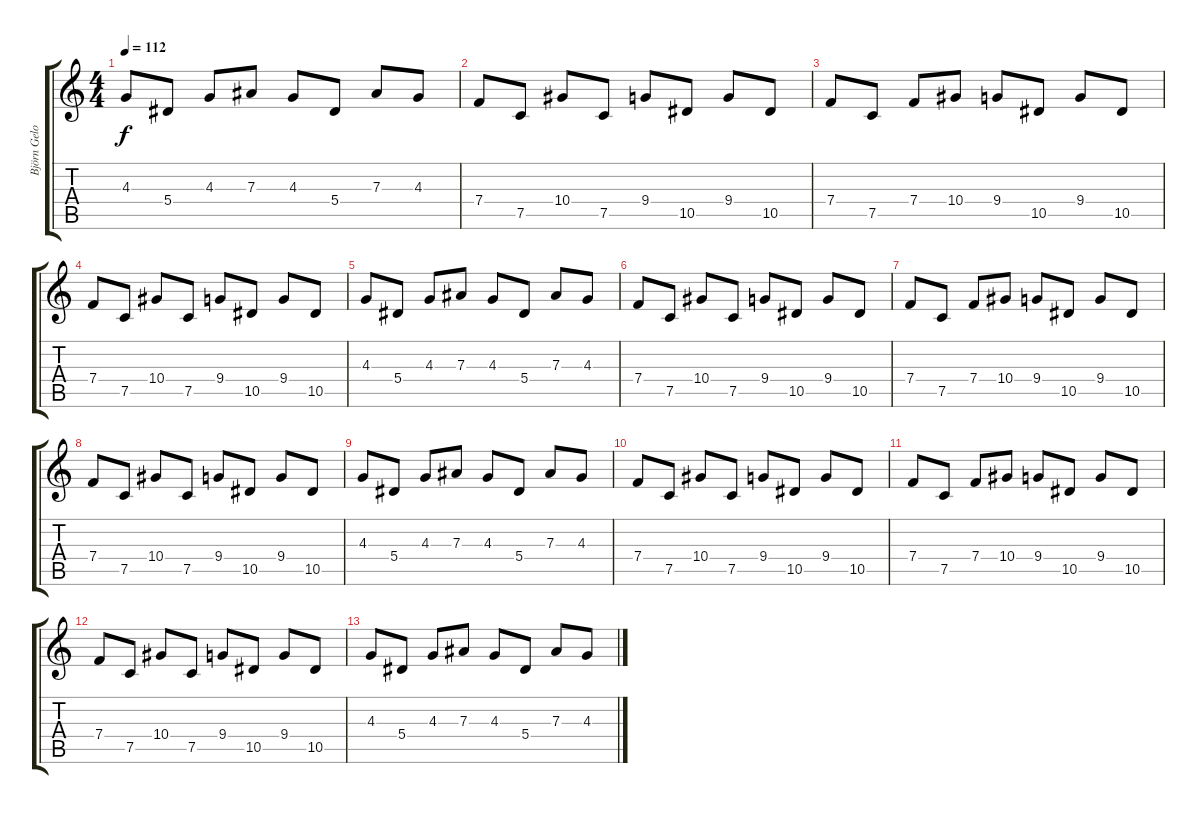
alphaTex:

\track ("Björn Gelotte" "Björn Gelo") {instrument distortionguitar}
\staff {score tabs}
\tuning (C4 G3 Eb3 Bb2 F2 C2) {hide}
\ts (4 4)
\tempo 112
\clef g2
\ks c
4.3.8{dy f} 5.4.8 4.3.8 7.3.8 4.3.8 5.4.8 7.3.8 4.3.8 |
7.4.8 7.5.8 10.4.8 7.5.8 9.4.8 10.5.8 9.4.8 10.5.8 |
7.4.8 7.5.8 7.4.8 10.4.8 9.4.8 10.5.8 9.4.8 10.5.8 |
7.4.8 7.5.8 10.4.8 7.5.8 9.4.8 10.5.8 9.4.8 10.5.8 |
4.3.8 5.4.8 4.3.8 7.3.8 4.3.8 5.4.8 7.3.8 4.3.8 |
7.4.8 7.5.8 10.4.8 7.5.8 9.4.8 10.5.8 9.4.8 10.5.8 |
7.4.8 7.5.8 7.4.8 10.4.8 9.4.8 10.5.8 9.4.8 10.5.8 |
7.4.8 7.5.8 10.4.8 7.5.8 9.4.8 10.5.8 9.4.8 10.5.8 |
4.3.8 5.4.8 4.3.8 7.3.8 4.3.8 5.4.8 7.3.8 4.3.8 |
7.4.8 7.5.8 10.4.8 7.5.8 9.4.8 10.5.8 9.4.8 10.5.8 |
7.4.8 7.5.8 7.4.8 10.4.8 9.4.8 10.5.8 9.4.8 10.5.8 |
7.4.8 7.5.8 10.4.8 7.5.8 9.4.8 10.5.8 9.4.8 10.5.8 |
4.3.8 5.4.8 4.3.8 7.3.8 4.3.8 5.4.8 7.3.8 4.3.8
